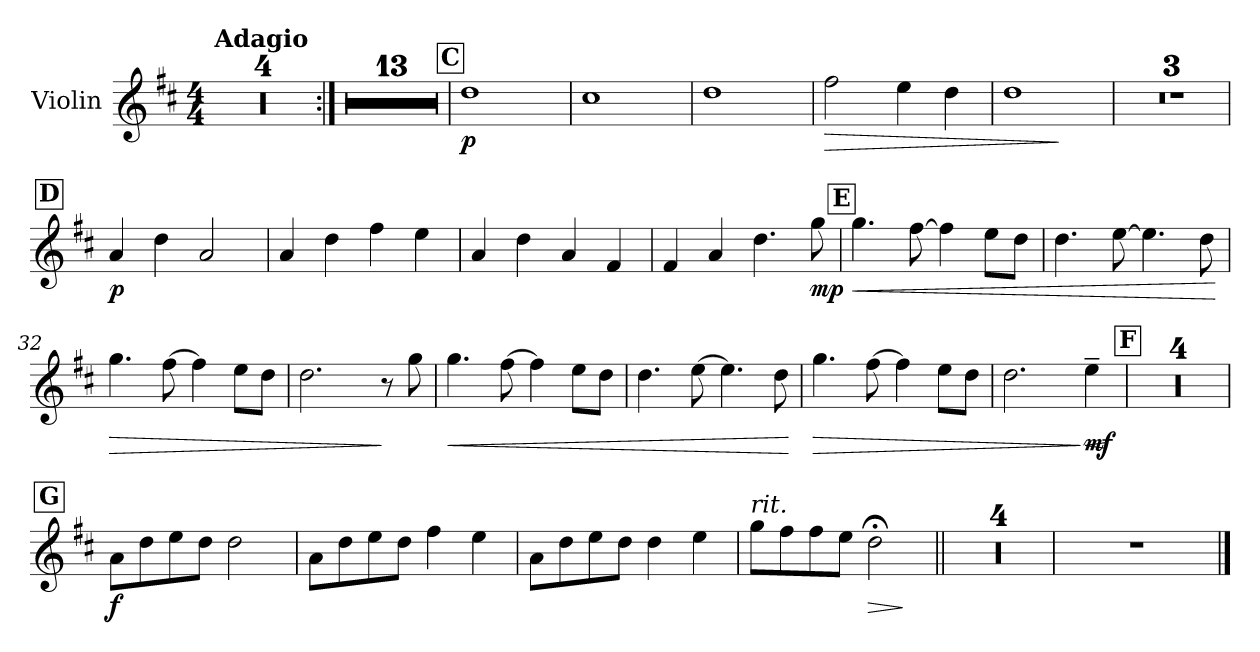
**kern	**dynam
*part1	*part1
*staff1	*staff1
*I"Violin	*
*I'Vln.	*
*clefG2	*
*k[f#c#]	*
*M4/4	*
*MM72	*
=1	=1
!LO:TX:a:B:t=Adagio	!
1r	.
=2	=2
1r	.
=3	=3
1r	.
=4	=4
1r	.
=5:|!	=5:|!
1r	.
!!LO:LB:g=z
!!LO:REH:place=s1:B:fs=14:t=A
=6	=6
1r	.
=7	=7
1r	.
=8	=8
1r	.
=9	=9
1r	.
=10	=10
1r	.
=11	=11
1r	.
=12	=12
1r	.
=13	=13
1r	.
!!LO:REH:place=s1:B:fs=14:t=B
=14	=14
1r	.
=15	=15
1r	.
=16	=16
1r	.
=17	=17
1r	.
!!LO:REH:place=s1:a:B:fs=14:t=C
=18	=18
!	!LO:DY:b
1dd	p
=19	=19
1cc#	.
=20	=20
1dd	.
=21	=21
!	!LO:HP:b
2ff#\	>
4ee\	.
4dd\	.
=22	=22
1dd	.
.	]
=23	=23
1r	.
=24	=24
1r	.
=25	=25
1r	.
!!LO:LB:g=z
!!LO:REH:place=s1:a:B:fs=14:t=D
=26	=26
!	!LO:DY:b
4a/	p
4dd\	.
2a/	.
=27	=27
4a/	.
4dd\	.
4ff#\	.
4ee\	.
=28	=28
4a/	.
4dd\	.
4a/	.
4f#/	.
=29	=29
4f#/	.
4a/	.
4.dd\	.
!	!LO:DY:b
8gg\	mp
!!LO:REH:place=s1:a:B:fs=14:t=E
=30	=30
!	!LO:HP:b
4.gg\	<
[8ff#\	.
4ff#\]	.
8ee\L	.
8dd\J	.
!!LO:LB:g=z
=31	=31
4.dd\	.
[8ee\	.
4.ee\]	.
8dd\	.
.	[
=32	=32
!	!LO:HP:b
4.gg\	>
[8ff#\	.
4ff#\]	.
8ee\L	.
8dd\J	.
=33	=33
2.dd\	.
8r	]
8gg\	.
=34	=34
!	!LO:HP:b
4.gg\	<
[8ff#\	.
4ff#\]	.
8ee\L	.
8dd\J	.
=35	=35
4.dd\	.
[8ee\	.
4.ee\]	.
8dd\	.
.	[
=36	=36
!	!LO:HP:b
4.gg\	>
[8ff#\	.
4ff#\]	.
8ee\L	.
8dd\J	.
=37	=37
2.dd\	.
!	!LO:HP:n=1:b
!	!LO:DY:n=1:b
4ee~\	] < mf
.	[
!!LO:LB:g=z
!!LO:REH:place=s1:B:fs=14:t=F
=38	=38
1r	.
=39	=39
1r	.
=40	=40
1r	.
=41	=41
1r	.
!!LO:REH:place=s1:a:B:fs=14:t=G
=42	=42
!	!LO:DY:b
8a\L	f
8dd\	.
8ee\	.
8dd\J	.
2dd\	.
=43	=43
8a\L	.
8dd\	.
8ee\	.
8dd\J	.
4ff#\	.
4ee\	.
=44	=44
8a\L	.
8dd\	.
8ee\	.
8dd\J	.
4dd\	.
4ee\	.
=45	=45
*MM68	*
!LO:TX:i:t=rit.	!
8gg\L	.
8ff#\	.
*MM64	*
8ff#\	.
8ee\J	.
*MM54	*
!	!LO:HP:b
2dd;<Z\	>
.	]
=46||	=46||
!!LO:REH:place=s1:a:B:fs=14:t=H
*MM72	*
1r	.
=47	=47
1r	.
=48	=48
1r	.
=49	=49
1r	.
=50	=50
*MM68	*
!LO:TX:i:t=rit.	!
*^	*
*	*^	*
1r	4ryy	2ryy	.
*MM60	*	*	*
.	2.ryy	.	.
*MM54	*	*	*
.	.	2ryy	.
*v	*v	*v	*
==	==
*-	*-
